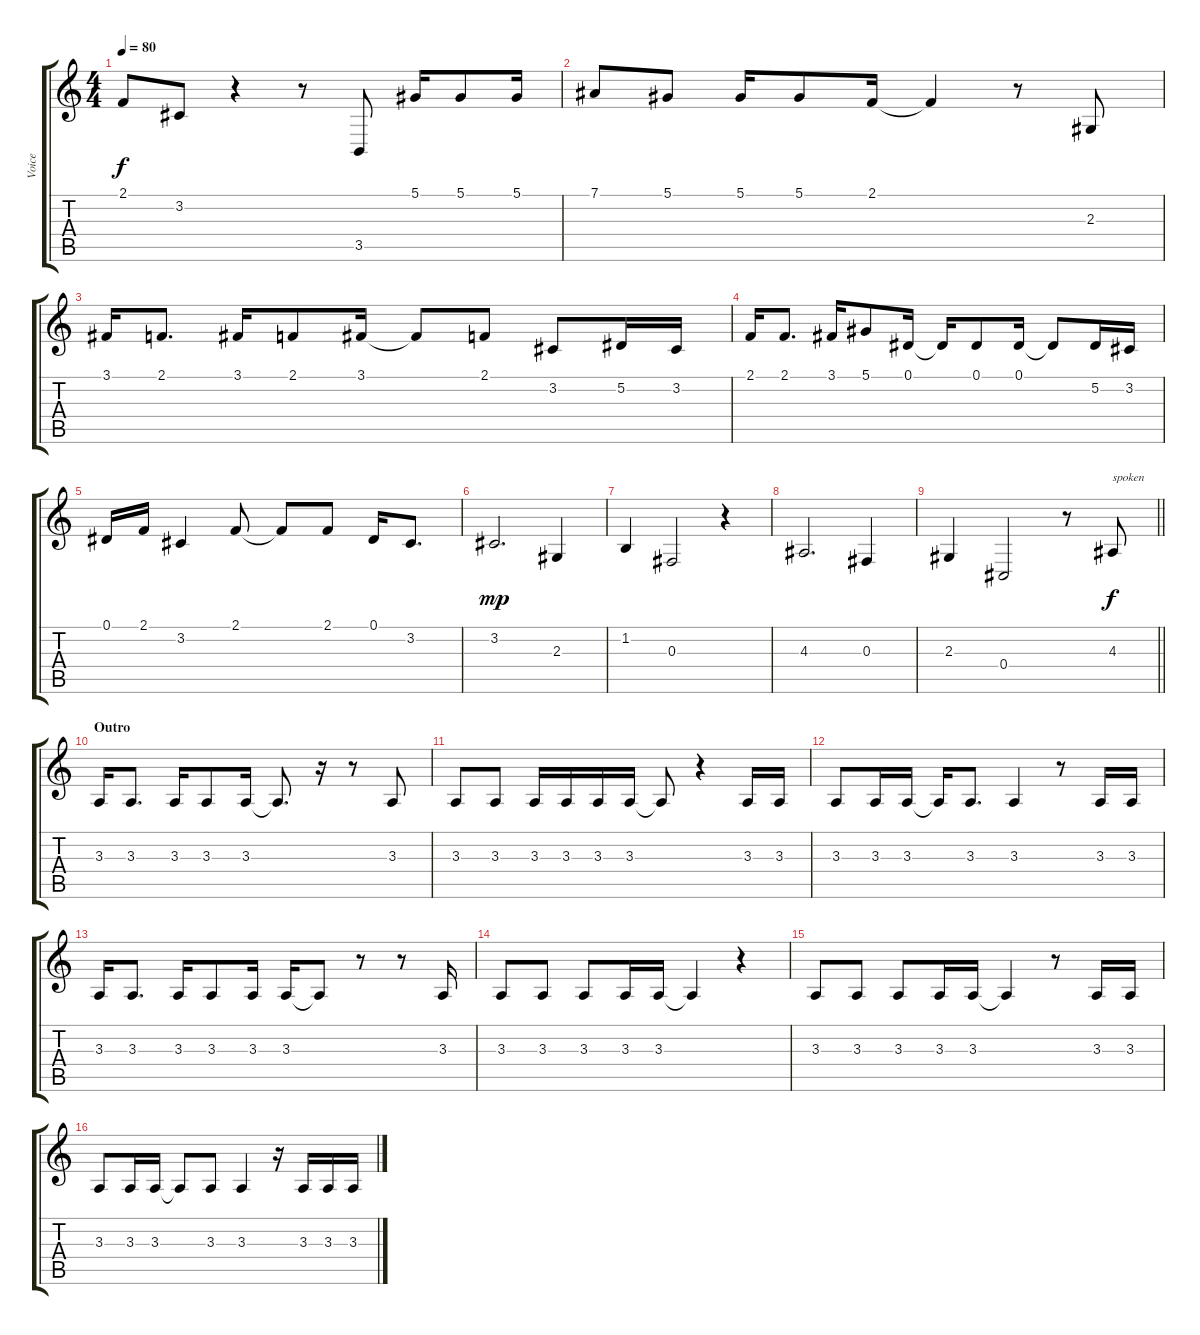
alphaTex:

\track ("Voice" "Voice") {mute instrument lead2sawtooth}
\staff {score tabs}
\tuning (Eb4 Bb3 Gb3 Db3 Ab2 Eb2) {hide}
\ts (4 4)
\tempo 80
\clef g2
\ks c
2.1{t}.8{dy f} 3.2.8 r.4 r.8 3.5.8 5.1.16 5.1.8 5.1.16 |
7.1.8 5.1.8 5.1.16 5.1.8 2.1.16 2.1{t}.4 r.8 2.3.8 |
3.1.16 2.1.8{d} 3.1.16 2.1.8 3.1.16 3.1{t}.8 2.1.8 3.2.8 5.2.16 3.2.16 |
2.1.16 2.1.8{d} 3.1.16 5.1.8 0.1.16 0.1{t}.16 0.1.8 0.1.16 0.1{t}.8 5.2.16 3.2.16 |
0.1.16 2.1.16 3.2.4 2.1.8 2.1{t}.8 2.1.8 0.1.16 3.2.8{d} |
3.2.2{d dy mp} 2.3.4 |
1.2.4 0.3.2 r.4 |
4.3.2{d} 0.3.4 |
\barLineRight lightlight
2.3.4 0.4.2 r.8 4.3.8{txt "spoken" dy f} |
\section ("" "Outro")
3.3.16 3.3.8{d} 3.3.16 3.3.8 3.3.16 3.3{t}.8{d} r.16 r.8 3.3.8 |
3.3.8 3.3.8 3.3.16 3.3.16 3.3.16 3.3.16 3.3{t}.8 r.4 3.3.16 3.3.16 |
3.3.8 3.3.16 3.3.16 3.3{t}.16 3.3.8{d} 3.3.4 r.8 3.3.16 3.3.16 |
3.3.16 3.3.8{d} 3.3.16 3.3.8 3.3.16 3.3.16 3.3{t}.8 r.8 r.8 3.3.16 |
3.3.8 3.3.8 3.3.8 3.3.16 3.3.16 3.3{t}.4 r.4 |
3.3.8 3.3.8 3.3.8 3.3.16 3.3.16 3.3{t}.4 r.8 3.3.16 3.3.16 |
3.3.8 3.3.16 3.3.16 3.3{t}.8 3.3.8 3.3.4 r.16 3.3.16 3.3.16 3.3.16
